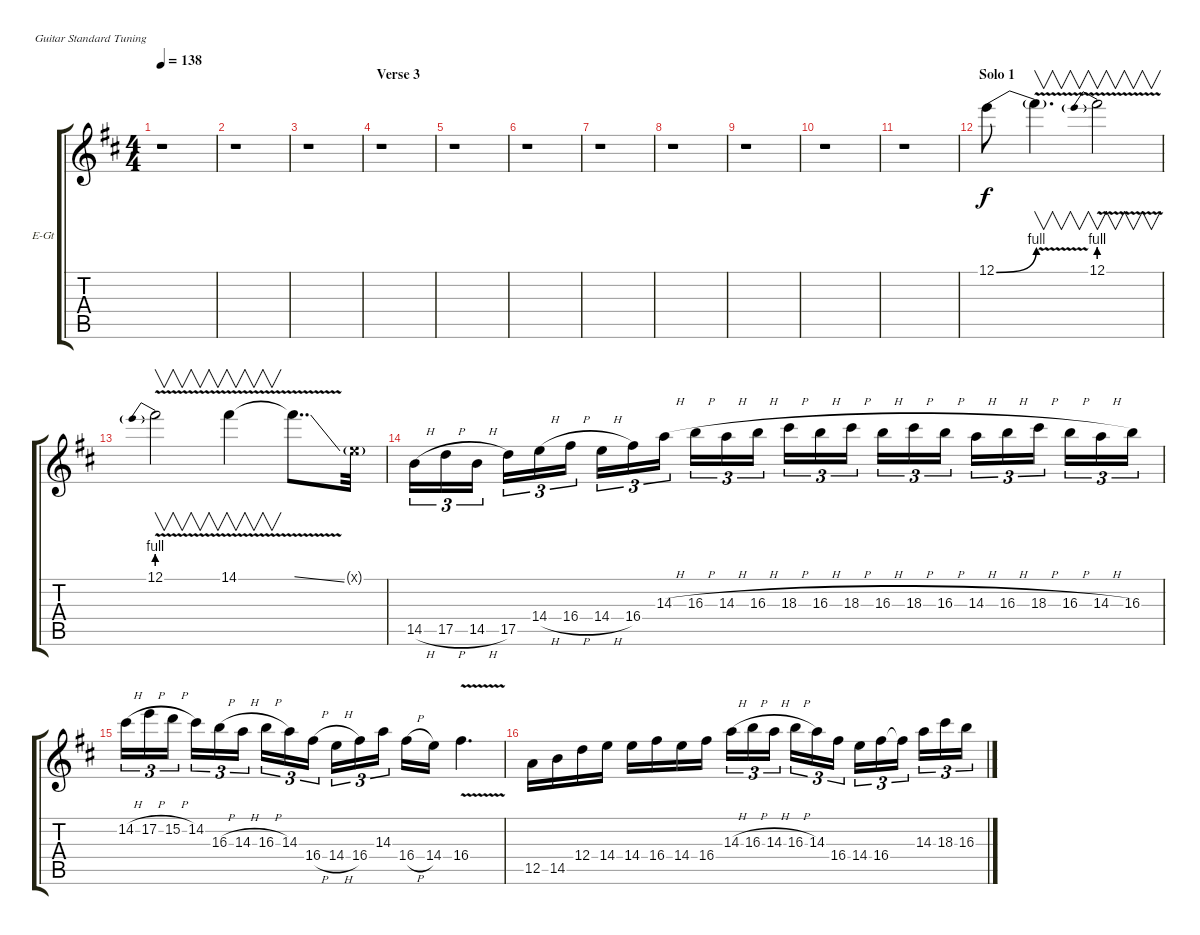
\defaultSystemsLayout 4
\bracketExtendMode groupsimilarinstruments
\firstSystemTrackNameOrientation horizontal
\otherSystemsTrackNameOrientation horizontal
\track ("Electric Guitar" "E-Gt") {instrument distortionguitar}
\staff {score tabs}
\tuning (E4 B3 G3 D3 A2 E2)
\ts (4 4)
\tempo 138
\clef g2
\scale
0.333333
\ks d
r.1{dy f} |
\scale
0.333333 r.1 |
\scale
0.333333 r.1 |
\section ("" "Verse 3")
\scale
0.333333 r.1 |
\scale
0.333333 r.1 |
\scale
0.333333 r.1 |
\scale
0.333333 r.1 |
\scale
0.333333 r.1 |
\scale
0.333333 r.1 |
\scale
0.333333 r.1 |
\scale
0.333333 r.1 |
\section ("" "Solo 1")
\scale
0.333333 12.1{be (bend 0 0 15 4)}.8 12.1{v t}.4{v d} 12.1{be (prebend 0 4 60 4) v}.2{v} |
\scale
0.333333 12.1{be (prebend 0 4 60 4) v}.2{v} 14.1{v}.4{v} 14.1{v ss t}.8{dd} 0.1{g x}.32 |
\scale
0.333333 14.5{h}.16{tu (3 2)} 17.5{h}.16{tu (3 2)} 14.5{h}.16{tu (3 2)} 17.5.16{tu (3 2)} 14.4{h}.16{tu (3 2)} 16.4{h}.16{tu (3 2)} 14.4{h}.16{tu (3 2)} 16.4.16{tu (3 2)} 14.3{h}.16{tu (3 2)} 16.3{h}.16{tu (3 2)} 14.3{h}.16{tu (3 2)} 16.3{h}.16{tu (3 2)} 18.3{h}.16{tu (3 2)} 16.3{h}.16{tu (3 2)} 18.3{h}.16{tu (3 2)} 16.3{h}.16{tu (3 2)} 18.3{h}.16{tu (3 2)} 16.3{h}.16{tu (3 2)} 14.3{h}.16{tu (3 2)} 16.3{h}.16{tu (3 2)} 18.3{h}.16{tu (3 2)} 16.3{h}.16{tu (3 2)} 14.3{h}.16{tu (3 2)} 16.3.16{tu (3 2)} |
\scale
0.333333 14.2{h}.16{tu (3 2)} 17.2{h}.16{tu (3 2)} 15.2{h}.16{tu (3 2)} 14.2.16{tu (3 2)} 16.3{h}.16{tu (3 2)} 14.3{h}.16{tu (3 2)} 16.3{h}.16{tu (3 2)} 14.3.16{tu (3 2)} 16.4{h}.16{tu (3 2)} 14.4{h}.16{tu (3 2)} 16.4.16{tu (3 2)} 14.3.16{tu (3 2)} 16.4{h}.16 14.4.16 16.4{v}.4{d} |
\scale
0.333333 12.5.16 14.5.16 12.4.16 14.4.16 14.4.16 16.4.16 14.4.16 16.4.16 14.3{h}.16{tu (3 2)} 16.3{h}.16{tu (3 2)} 14.3{h}.16{tu (3 2)} 16.3{h}.16{tu (3 2)} 14.3.16{tu (3 2)} 16.4.16{tu (3 2)} 14.4.16{tu (3 2)} 16.4.16{tu (3 2)} 16.4{t}.16{tu (3 2)} 14.3.16{tu (3 2)} 18.3.16{tu (3 2)} 16.3.16{tu (3 2)}
